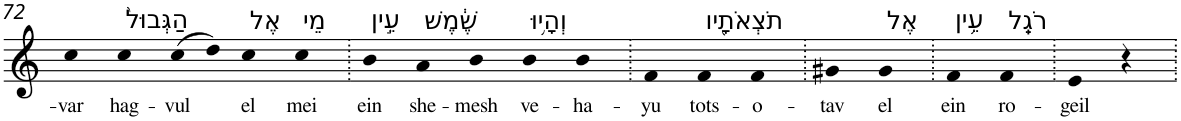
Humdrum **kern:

**kern	**text
*part1	*part1
*staff1	*staff1
*I"Piano	*
*I'Pno	*
!!LO:PB:g=z
*clefG2	*
*k[]	*
=72	=72
!	!LO:LY:b
4cc	-var
!LO:TX:a:t=הַגְּבוּל֙	!
!	!LO:LY:b
4cc	hag-
!	!LO:LY:b
(>8cc	-vul
8dd)	.
!LO:TX:a:t=אֶל	!
!	!LO:LY:b
4cc	el
!LO:TX:a:t=מֵי	!
!	!LO:LY:b
4cc	mei
=73.	=73.
!LO:TX:a:t=עֵ֣ין	!
!	!LO:LY:b
4b	ein
!LO:TX:a:t=שֶׁ֔מֶשׁ	!
!	!LO:LY:b
4a	she-
!	!LO:LY:b
4b	-mesh
!LO:TX:a:t=וְהָי֥וּ	!
!	!LO:LY:b
4b	ve-
!	!LO:LY:b
4b	-ha-
=74.	=74.
!	!LO:LY:b
4f	-yu
!LO:TX:a:t=תֹצְאֹתָ֖יו	!
!	!LO:LY:b
4f	tots-
!	!LO:LY:b
4f	-o-
=75.	=75.
!	!LO:LY:b
4g#X	-tav
!LO:TX:a:t=אֶל	!
!	!LO:LY:b
4g#	el
=76.	=76.
!LO:TX:a:t=עֵ֥ין	!
!	!LO:LY:b
4f	ein
!LO:TX:a:t=רֹגֵֽל	!
!	!LO:LY:b
4f	ro-
=77.	=77.
!	!LO:LY:b
4e	-geil
4r	.
=.	=.
*-	*-
